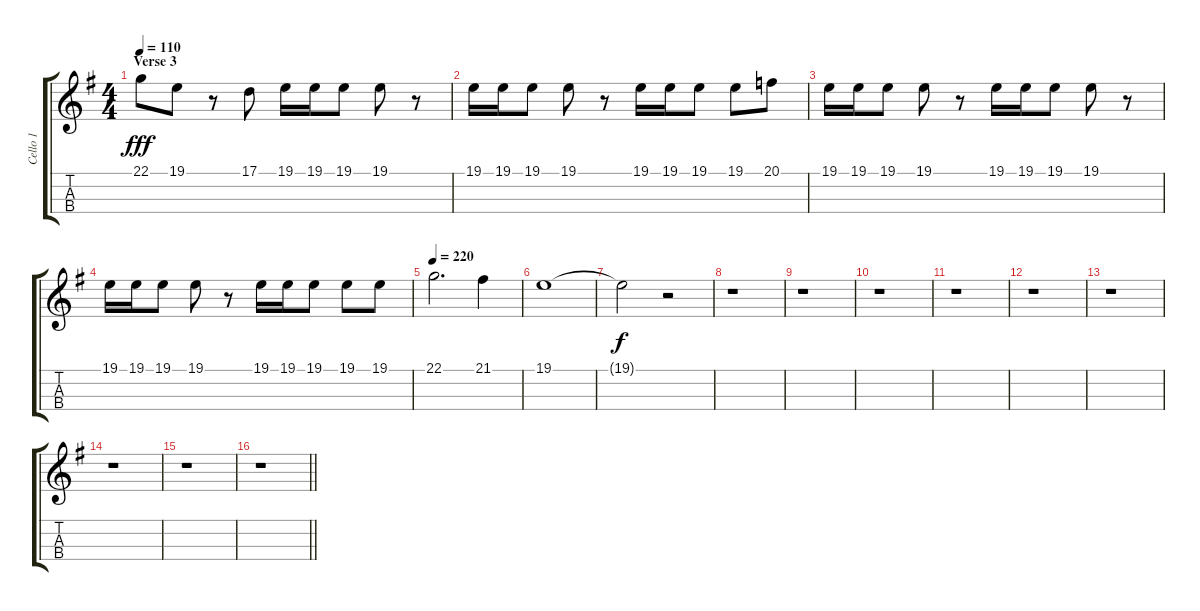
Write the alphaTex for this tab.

\track ("Cello 1" "Cello 1") {instrument cello}
\staff {score tabs}
\tuning (A3 D3 G2 C2) {hide}
\ts (4 4)
\section ("" "Verse 3")
\tempo 110
\clef g2
\ks g
22.1.8{dy fff} 19.1.8 r.8 17.1.8 19.1.16 19.1.16 19.1.8 19.1.8 r.8 |
19.1.16 19.1.16 19.1.8 19.1.8 r.8 19.1.16 19.1.16 19.1.8 19.1.8 20.1.8 |
19.1.16 19.1.16 19.1.8 19.1.8 r.8 19.1.16 19.1.16 19.1.8 19.1.8 r.8 |
19.1.16 19.1.16 19.1.8 19.1.8 r.8 19.1.16 19.1.16 19.1.8 19.1.8 19.1.8 |
\tempo 220
22.1.2{d} 21.1.4 |
19.1.1 |
19.1{t}.2{dy f} r.2 |
r.1 |
r.1 |
r.1 |
r.1 |
r.1 |
r.1 |
r.1 |
r.1 |
\barLineRight lightlight
r.1
